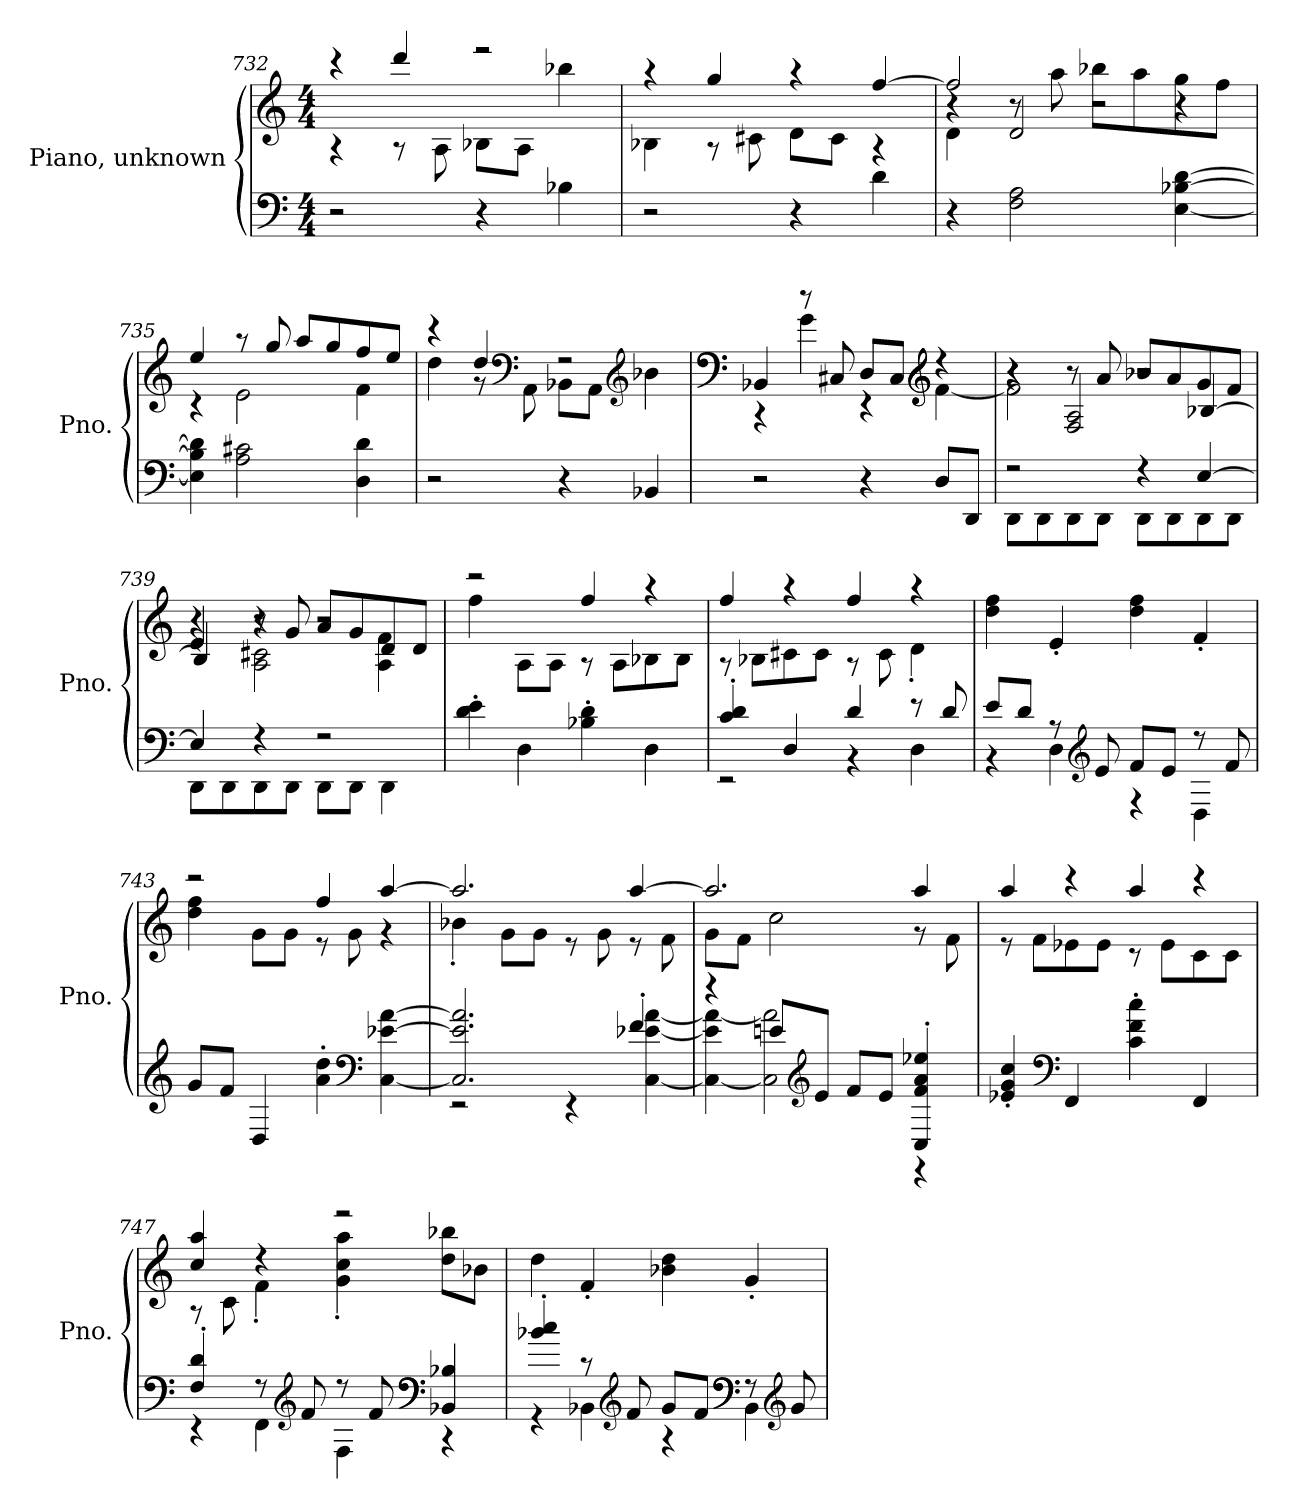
**kern	**kern
*part1	*part1
*staff2	*staff1
*I"Piano, unknown	*
*I'Pno.	*
!!LO:LB:g=z
*clefF4	*clefG2
*k[]	*k[]
*M4/4	*M4/4
=732	=732
*	*^
2r	4r	4r
.	4ddd/	8r
.	.	8A\
4r	2r	8B-X\L
.	.	8A\J
4B-X\	.	4bb-X\
=733	=733	=733
2r	4r	4B-X\
.	4gg/	8r
.	.	8c#X\
4r	4r	8d\L
.	.	8c#\J
4d\	[4ff/	4r
=734	=734	=734
*	*	*^
4r	2ff/]	4d\	4r
2F\ 2A\	.	8r	2d/
.	.	8aa\	.
.	2r	8bb-X\L	.
.	.	8aa\	.
[4E\ [4B-X\ [4d\	.	8gg\	4r
.	.	8ff\J	.
*	*	*v	*v
=735	=735	=735
4E\] 4B-\] 4d\]	4ee/	4r
2A\ 2c#X\	8r	2e\
.	8gg/	.
.	8aa/L	.
.	8gg/	.
4D\ 4d\	8ff/	4f\
.	8ee/J	.
!!LO:LB:g=z	!!
=736	=736	=736
2r	4r	4dd\
.	4dd/	8r
*	*clefF4	*
.	.	8AA\
4r	2r	8BB-X\L
.	.	8AA\J
*	*clefG2	*
4BB-X/	.	4b-X\
=737	=737	=737
*	*clefF4	*
2r	4BB-X/	4r
.	8r	4g\
.	8C#X/	.
4r	8D/L	4r
.	8C#/J	.
*	*clefG2	*
8D/L	4r	[4f\
8DD/J	.	.
=738	=738	=738
*^	*	*^
2r	8DD\L	4r	2f\]	4r
.	8DD\	.	.	.
.	8DD\	8r	.	2F/ 2A/
.	8DD\J	8a/	.	.
4r	8DD\L	8b-X/L	2r	.
.	8DD\	8a/	.	.
[4E/	8DD\	8g/	.	[4B-X/
.	8DD\J	8f/J	.	.
!!LO:LB:g=z	!!	!!
=739	=739	=739	=739	=739
4E/]	8DD\L	4e/	4r	4B-/]
.	8DD\	.	.	.
4r	8DD\	8r	2A\ 2c#X\	4r
.	8DD\J	8g/	.	.
2r	8DD\L	8a/L	.	2r
.	8DD\J	8g/	.	.
.	4DD\	8d/	4A\ 4f\	.
.	.	8d/J	.	.
*v	*v	*	*	*
*	*	*v	*v
=740	=740	=740
4d\' 4e\'	2r	4ff\
4D\	.	8A\L
.	.	8A\J
4B-X\' 4d\'	4ff/	8r
.	.	8A\L
4D\	4r	8B-X\
.	.	8B-\J
=741	=741	=741
*^	*	*
4c/' 4d/'	2r	4ff/	8r
.	.	.	8B-X\L
4D/	.	4r	8c#X\
.	.	.	8c#\J
4d/	4r	4ff/	8r
.	.	.	8c#\
8r	4D\	4r	4d'\
8d/	.	.	.
*	*	*v	*v
=742	=742	=742
8e/L	4r	4dd\ 4ff\
8d/J	.	.
8r	4D\	4e'/
*clefG2	*	*
8e/	.	.
8f/L	4r	4dd\ 4ff\
8e/J	.	.
8r	4D\	4f'/
8f/	.	.
*v	*v	*
!!LO:LB:g=z
=743	=743
*	*^
8g/L	2r	4dd\ 4ff\
8f/J	.	.
4D/	.	8g\L
.	.	8g\J
4a\' 4dd\'	4ff/	8r
.	.	8g\
*clefF4	*	*
[4C\ [4e-X\ [4a\	[4aa/	4r
=744	=744	=744
*^	*	*
2.C/] 2.e-/] 2.a/]	2r	2.aa/]	4b-X'\
.	.	.	8g\L
.	.	.	8g\J
.	4r	.	8r
.	.	.	8g\
4f'/	[4C\ [4e-X\ [4a\	[4aa/	8r
.	.	.	8f\
=745	=745	=745	=745
4r	4C\_ 4e-\] 4a\_	2.aa/]	8g\L
.	.	.	8f\J
8en/L	2C\] 2a\]	.	2cc\
*clefG2	*	*	*
8e/J	.	.	.
8f/L	.	.	.
8e/J	.	.	.
4C/' 4f/' 4a/' 4ee-X/'	4r	4aa/	8r
.	.	.	8f\
*v	*v	*	*
=746	=746	=746
4e-X/' 4g/' 4cc/'	4aa/	8r
.	.	8f\L
*clefF4	*	*
4FF/	4r	8e-X\
.	.	8e-\J
4c\' 4f\' 4cc\'	4aa/	8r
.	.	8e-\L
4FF/	4r	8c\
.	.	8c\J
!!LO:LB:g=z	!!
=747	=747	=747
*^	*	*
4F/' 4d/'	4r	4cc/ 4aa/	8r
.	.	.	8c\
8r	4FF\	4r	4f'\
*clefG2	*	*	*
8f/	.	.	.
8r	4F\	2r	4g\' 4cc\' 4aa\'
8f/	.	.	.
*clefF4	*	*	*
4BB-X/ 4B-X/	4r	.	8dd\ 8bb-X\L
.	.	.	8b-X\J
*	*	*v	*v
=748	=748	=748
4b-X/' 4cc/'	4r	4dd\
8r	4BB-X\	4f'/
*clefG2	*	*
8f/	.	.
8g/L	4r	4b-X\ 4dd\
8f/J	.	.
*clefF4	*	*
8r	4BB-\	4g'/
*clefG2	*	*
8g/	.	.
*v	*v	*
=	=
*-	*-
